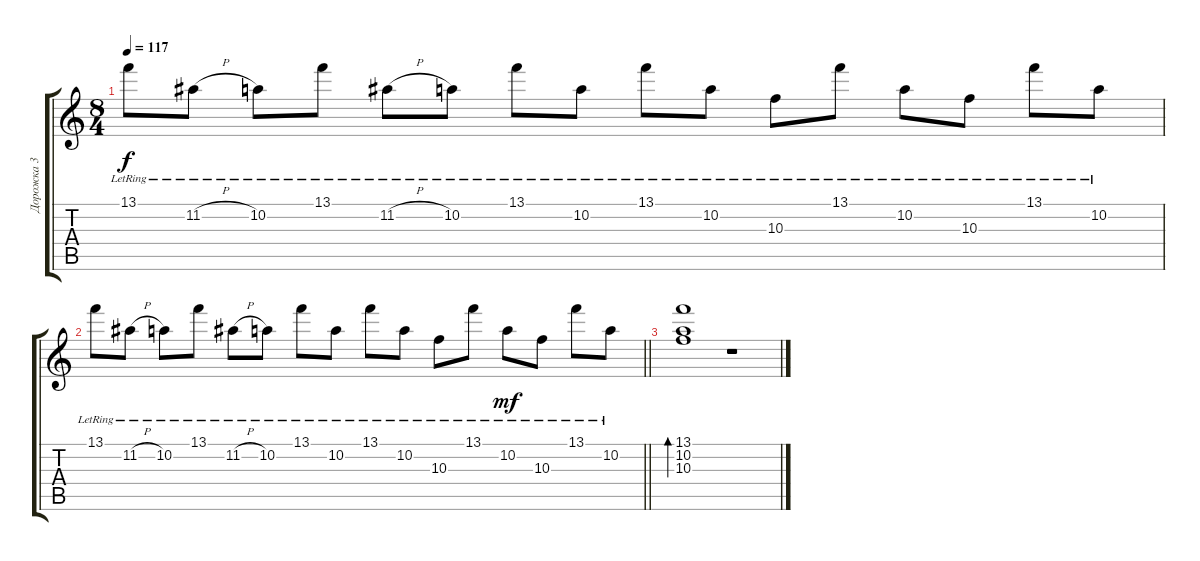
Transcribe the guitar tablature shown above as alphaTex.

\track ("Дорожка 3" "Дорожка 3") {instrument electricguitarjazz}
\staff {score tabs}
\tuning (E4 B3 G3 D3 A2 E2) {hide}
\ts (8 4)
\tempo 117
\clef g2
\ks c
13.1{lr}.8{dy f} 11.2{h lr}.8 10.2{lr}.8 13.1{lr}.8 11.2{h lr}.8 10.2{lr}.8 13.1{lr}.8 10.2{lr}.8 13.1{lr}.8 10.2{lr}.8 10.3{lr}.8 13.1{lr}.8 10.2{lr}.8 10.3{lr}.8 13.1{lr}.8 10.2{lr}.8 |
\barLineRight lightlight
13.1{lr}.8 11.2{h lr}.8 10.2{lr}.8 13.1{lr}.8 11.2{h lr}.8 10.2{lr}.8 13.1{lr}.8 10.2{lr}.8 13.1{lr}.8 10.2{lr}.8 10.3{lr}.8 13.1{lr}.8 10.2{lr}.8{dy mf} 10.3{lr}.8 13.1{lr}.8 10.2{lr}.8 |
(13.1 10.2 10.3).1{bd 240} r.1
